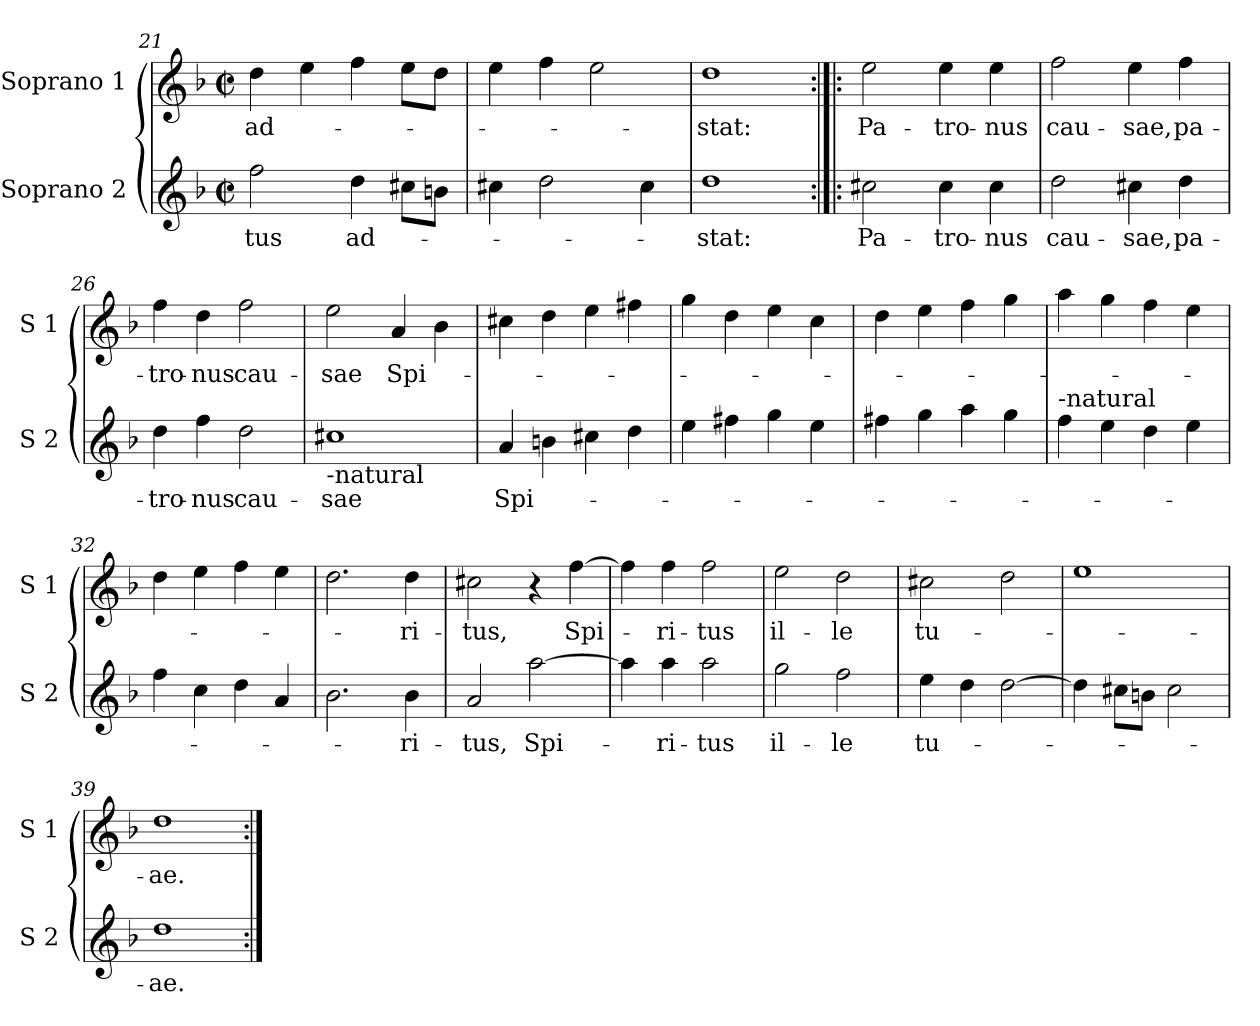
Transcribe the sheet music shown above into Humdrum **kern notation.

**kern	**text	**kern	**text
*part2	*part2	*part1	*part1
*staff2	*staff2	*staff1	*staff1
*I"Soprano 2	*	*I"Soprano 1	*
*I'S 2	*	*I'S 1	*
!!LO:LB:g=z
*clefG2	*	*clefG2	*
*k[b-]	*	*k[b-]	*
*F:	*	*F:	*
*M2/2	*	*M2/2	*
*met(c|)	*	*met(c|)	*
=21	=21	=21	=21
!	!LO:LY:b	!	!LO:LY:b
2ff\	-tus	4dd\	ad-
.	.	4ee\	.
!	!LO:LY:b	!	!
4dd\	ad-	4ff\	.
8cc#X\L	.	8ee\L	.
8bn\J	.	8dd\J	.
=22	=22	=22	=22
4cc#X\	.	4ee\	.
2dd\	.	4ff\	.
.	.	2ee\	.
4cc#\	.	.	.
=23	=23	=23	=23
!	!LO:LY:b	!	!LO:LY:b
1dd	-stat:	1dd	-stat:
=24:|!|:	=24:|!|:	=24:|!|:	=24:|!|:
!	!LO:LY:b	!	!LO:LY:b
2cc#X\	Pa-	2ee\	Pa-
!	!LO:LY:b	!	!LO:LY:b
4cc#\	-tro-	4ee\	-tro-
!	!LO:LY:b	!	!LO:LY:b
4cc#\	-nus	4ee\	-nus
=25	=25	=25	=25
!	!LO:LY:b	!	!LO:LY:b
2dd\	cau-	2ff\	cau-
!	!LO:LY:b	!	!LO:LY:b
4cc#X\	-sae,	4ee\	-sae,
!	!LO:LY:b	!	!LO:LY:b
4dd\	pa-	4ff\	pa-
!!LO:PB:g=z
=26	=26	=26	=26
!	!LO:LY:b	!	!LO:LY:b
4dd\	-tro-	4ff\	-tro-
!	!LO:LY:b	!	!LO:LY:b
4ff\	-nus	4dd\	-nus
!	!LO:LY:b	!	!LO:LY:b
2dd\	cau-	2ff\	cau-
=27	=27	=27	=27
!LO:TX:b:t=-natural	!	!	!
!	!LO:LY:b	!	!LO:LY:b
1cc#X	-sae	2ee\	-sae
!	!	!	!LO:LY:b
.	.	4a/	Spi-
.	.	4b-\	.
=28	=28	=28	=28
!	!LO:LY:b	!	!
4a/	Spi-	4cc#X\	.
4bn\	.	4dd\	.
4cc#X\	.	4ee\	.
4dd\	.	4ff#X\	.
=29	=29	=29	=29
4ee\	.	4gg\	.
4ff#X\	.	4dd\	.
4gg\	.	4ee\	.
4ee\	.	4cc\	.
=30	=30	=30	=30
4ff#X\	.	4dd\	.
4gg\	.	4ee\	.
4aa\	.	4ff\	.
4gg\	.	4gg\	.
!!LO:LB:g=z
=31	=31	=31	=31
!LO:TX:a:t=-natural	!	!	!
4ff\	.	4aa\	.
4ee\	.	4gg\	.
4dd\	.	4ff\	.
4ee\	.	4ee\	.
=32	=32	=32	=32
4ff\	.	4dd\	.
4cc\	.	4ee\	.
4dd\	.	4ff\	.
4a/	.	4ee\	.
=33	=33	=33	=33
2.b-\	.	2.dd\	.
!	!LO:LY:b	!	!LO:LY:b
4b-\	-ri-	4dd\	-ri-
=34	=34	=34	=34
!	!LO:LY:b	!	!LO:LY:b
2a/	-tus,	2cc#X\	-tus,
!	!LO:LY:b	!	!
[2aa\	Spi-	4r	.
!	!	!	!LO:LY:b
.	.	[4ff\	Spi-
=35	=35	=35	=35
4aa\]	.	4ff\]	.
!	!LO:LY:b	!	!LO:LY:b
4aa\	-ri-	4ff\	-ri-
!	!LO:LY:b	!	!LO:LY:b
2aa\	-tus	2ff\	-tus
!!LO:LB:g=z
=36	=36	=36	=36
!	!LO:LY:b	!	!LO:LY:b
2gg\	il-	2ee\	il-
!	!LO:LY:b	!	!LO:LY:b
2ff\	-le	2dd\	-le
=37	=37	=37	=37
!	!LO:LY:b	!	!LO:LY:b
4ee\	tu-	2cc#X\	tu-
4dd\	.	.	.
[2dd\	.	2dd\	.
=38	=38	=38	=38
4dd\]	.	1ee	.
8cc#X\L	.	.	.
8bn\J	.	.	.
2cc#\	.	.	.
=39	=39	=39	=39
!	!LO:LY:b	!	!LO:LY:b
1dd	-ae.	1dd	-ae.
=:|!	=:|!	=:|!	=:|!
*-	*-	*-	*-
